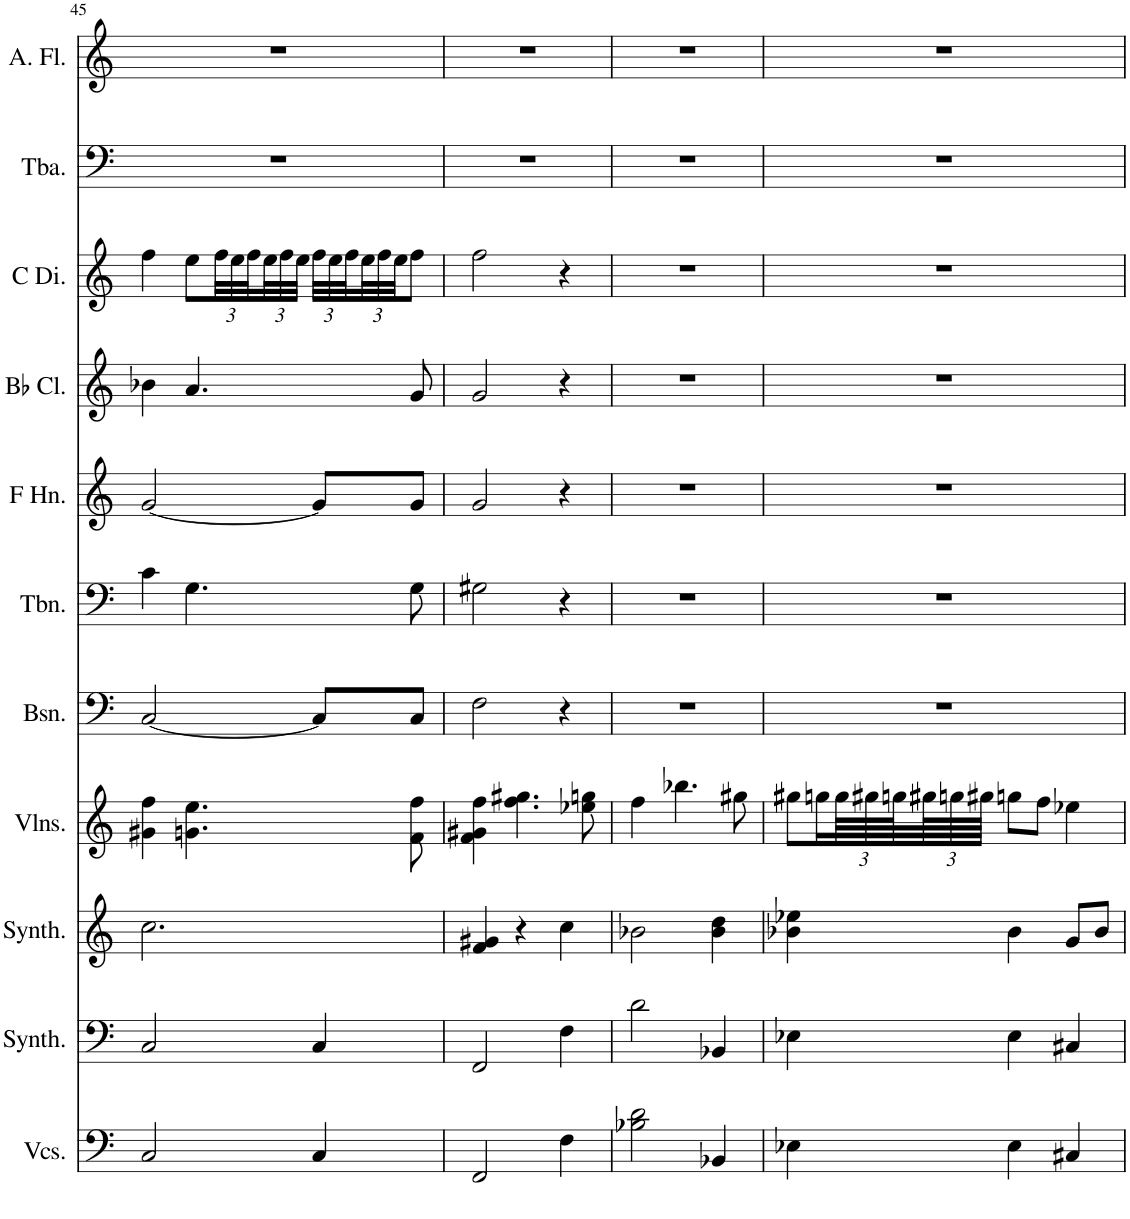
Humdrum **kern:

**kern	**kern	**kern	**kern	**kern	**kern	**kern	**kern	**kern	**kern	**kern
*part11	*part10	*part9	*part8	*part7	*part6	*part5	*part4	*part3	*part2	*part1
*staff11	*staff10	*staff9	*staff8	*staff7	*staff6	*staff5	*staff4	*staff3	*staff2	*staff1
*I"Violoncellos, D'Bass/Strings, etc	*I"String Synthesizer, Synth strings, etc	*I"String Synthesizer, Synth strings 2	*I"Violins, 1st violins	*I"Bassoon, Bass 2	*I"Trombone, Bass 1	*I"Horn in F, Tenor	*I"Bb Clarinet, Alto	*I"C Dizi, Treble	*I"Tuba, Bass Solo	*I"Alto Flute, Contralto Solo
*I'Vcs.	*I'Synth.	*I'Synth.	*I'Vlns.	*I'Bsn.	*I'Tbn.	*	*I'Bb Cl.	*I'C Di.	*I'Tba.	*I'A. Fl.
!!LO:PB:g=z
*clefF4	*clefF4	*clefG2	*clefG2	*clefF4	*clefF4	*clefG2	*clefG2	*clefG2	*clefF4	*clefG2
*	*	*	*	*	*	*Trd4c7	*Trd1c2	*Trd-7c-12	*	*Trd3c5
*k[]	*k[]	*k[]	*k[]	*k[]	*k[]	*k[]	*k[]	*k[]	*k[]	*k[]
*M3/4	*M3/4	*M3/4	*M3/4	*M3/4	*M3/4	*M3/4	*M3/4	*M3/4	*M3/4	*M3/4
=45	=45	=45	=45	=45	=45	=45	=45	=45	=45	=45
2C/	2C/	2.cc\	4g#X\ 4ff\	[2C/	4c\	[2g/	4b-X\	4ff\	2.r	2.r
.	.	.	4.gn\ 4.ee\	.	4.G\	.	4.a/	8ee\L	.	.
*	*	*	*	*	*	*	*	*Xbrackettup	*	*
.	.	.	.	.	.	.	.	48ff\LL	.	.
.	.	.	.	.	.	.	.	48ee\	.	.
.	.	.	.	.	.	.	.	48ff\	.	.
.	.	.	.	.	.	.	.	48ee\	.	.
.	.	.	.	.	.	.	.	48ff\	.	.
.	.	.	.	.	.	.	.	48ee\JJJ	.	.
4C/	4C/	.	.	8C/L]	.	8g/L]	.	48ff\LLL	.	.
.	.	.	.	.	.	.	.	48ee\	.	.
.	.	.	.	.	.	.	.	48ff\	.	.
.	.	.	.	.	.	.	.	48ee\	.	.
.	.	.	.	.	.	.	.	48ff\	.	.
.	.	.	.	.	.	.	.	48ee\JJ	.	.
.	.	.	8f\ 8ff\	8C/J	8G\	8g/J	8g/	8ff\J	.	.
=46	=46	=46	=46	=46	=46	=46	=46	=46	=46	=46
2FF/	2FF/	4f/ 4g#X/	4f\ 4g#X\ 4ff\	2F\	2G#X\	2g/	2g/	2ff\	2.r	2.r
.	.	4r	4.ff\ 4.gg#X\	.	.	.	.	.	.	.
4F\	4F\	4cc\	.	4r	4r	4r	4r	4r	.	.
.	.	.	8ee-X\ 8ggn\	.	.	.	.	.	.	.
=47	=47	=47	=47	=47	=47	=47	=47	=47	=47	=47
2B-X\ 2d\	2d\	2b-X\	4ff\	2.r	2.r	2.r	2.r	2.r	2.r	2.r
.	.	.	4.bb-X\	.	.	.	.	.	.	.
4BB-X/	4BB-X/	4b-\ 4dd\	.	.	.	.	.	.	.	.
.	.	.	8gg#X\	.	.	.	.	.	.	.
=48	=48	=48	=48	=48	=48	=48	=48	=48	=48	=48
4E-X\	4E-X\	4b-X\ 4ee-X\	8gg#X\L	2.r	2.r	2.r	2.r	2.r	2.r	2.r
.	.	.	16ggn\L	.	.	.	.	.	.	.
*	*	*	*Xbrackettup	*	*	*	*	*	*	*
.	.	.	96gg\LL	.	.	.	.	.	.	.
.	.	.	96gg#X\	.	.	.	.	.	.	.
.	.	.	96ggn\	.	.	.	.	.	.	.
.	.	.	96gg#X\	.	.	.	.	.	.	.
.	.	.	96ggn\	.	.	.	.	.	.	.
.	.	.	96gg#X\JJJJ	.	.	.	.	.	.	.
4E-\	4E-\	4b-\	8ggn\L	.	.	.	.	.	.	.
.	.	.	8ff\J	.	.	.	.	.	.	.
4C#X/	4C#X/	8g/L	4ee-X\	.	.	.	.	.	.	.
.	.	8b-/J	.	.	.	.	.	.	.	.
=	=	=	=	=	=	=	=	=	=	=
*-	*-	*-	*-	*-	*-	*-	*-	*-	*-	*-
